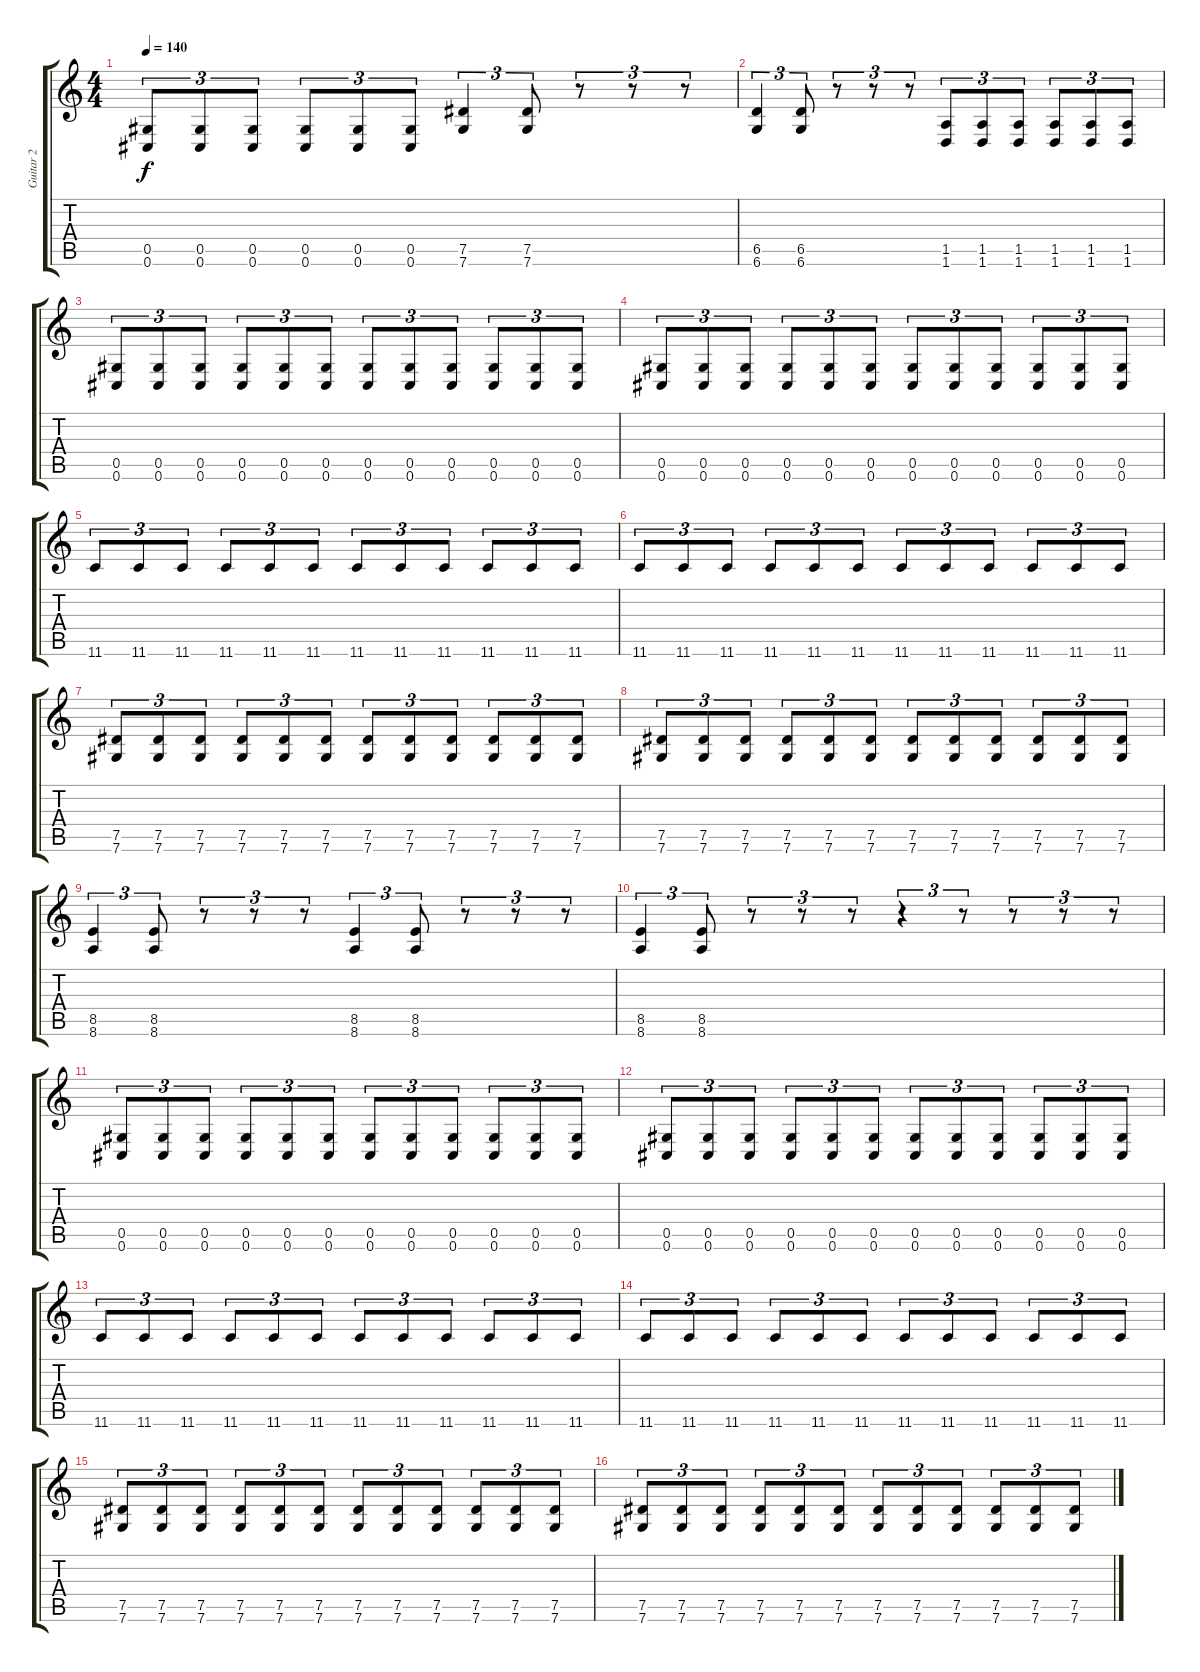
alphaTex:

\track ("Guitar 2" "Guitar 2") {instrument distortionguitar}
\staff {score tabs}
\tuning (Eb4 Bb3 Gb3 Db3 Ab2 Db2) {hide}
\ts (4 4)
\tempo 140
\clef g2
\ks c
(0.5 0.6).8{tu (3 2) dy f} (0.5 0.6).8{tu (3 2)} (0.5 0.6).8{tu (3 2)} (0.5 0.6).8{tu (3 2)} (0.5 0.6).8{tu (3 2)} (0.5 0.6).8{tu (3 2)} (7.5 7.6).4{tu (3 2)} (7.5 7.6).8{tu (3 2)} r.8{tu (3 2)} r.8{tu (3 2)} r.8{tu (3 2)} |
(6.5 6.6).4{tu (3 2)} (6.5 6.6).8{tu (3 2)} r.8{tu (3 2)} r.8{tu (3 2)} r.8{tu (3 2)} (1.5 1.6).8{tu (3 2)} (1.5 1.6).8{tu (3 2)} (1.5 1.6).8{tu (3 2)} (1.5 1.6).8{tu (3 2)} (1.5 1.6).8{tu (3 2)} (1.5 1.6).8{tu (3 2)} |
(0.5 0.6).8{tu (3 2)} (0.5 0.6).8{tu (3 2)} (0.5 0.6).8{tu (3 2)} (0.5 0.6).8{tu (3 2)} (0.5 0.6).8{tu (3 2)} (0.5 0.6).8{tu (3 2)} (0.5 0.6).8{tu (3 2)} (0.5 0.6).8{tu (3 2)} (0.5 0.6).8{tu (3 2)} (0.5 0.6).8{tu (3 2)} (0.5 0.6).8{tu (3 2)} (0.5 0.6).8{tu (3 2)} |
(0.5 0.6).8{tu (3 2)} (0.5 0.6).8{tu (3 2)} (0.5 0.6).8{tu (3 2)} (0.5 0.6).8{tu (3 2)} (0.5 0.6).8{tu (3 2)} (0.5 0.6).8{tu (3 2)} (0.5 0.6).8{tu (3 2)} (0.5 0.6).8{tu (3 2)} (0.5 0.6).8{tu (3 2)} (0.5 0.6).8{tu (3 2)} (0.5 0.6).8{tu (3 2)} (0.5 0.6).8{tu (3 2)} |
11.6.8{tu (3 2)} 11.6.8{tu (3 2)} 11.6.8{tu (3 2)} 11.6.8{tu (3 2)} 11.6.8{tu (3 2)} 11.6.8{tu (3 2)} 11.6.8{tu (3 2)} 11.6.8{tu (3 2)} 11.6.8{tu (3 2)} 11.6.8{tu (3 2)} 11.6.8{tu (3 2)} 11.6.8{tu (3 2)} |
11.6.8{tu (3 2)} 11.6.8{tu (3 2)} 11.6.8{tu (3 2)} 11.6.8{tu (3 2)} 11.6.8{tu (3 2)} 11.6.8{tu (3 2)} 11.6.8{tu (3 2)} 11.6.8{tu (3 2)} 11.6.8{tu (3 2)} 11.6.8{tu (3 2)} 11.6.8{tu (3 2)} 11.6.8{tu (3 2)} |
(7.5 7.6).8{tu (3 2)} (7.5 7.6).8{tu (3 2)} (7.5 7.6).8{tu (3 2)} (7.5 7.6).8{tu (3 2)} (7.5 7.6).8{tu (3 2)} (7.5 7.6).8{tu (3 2)} (7.5 7.6).8{tu (3 2)} (7.5 7.6).8{tu (3 2)} (7.5 7.6).8{tu (3 2)} (7.5 7.6).8{tu (3 2)} (7.5 7.6).8{tu (3 2)} (7.5 7.6).8{tu (3 2)} |
(7.5 7.6).8{tu (3 2)} (7.5 7.6).8{tu (3 2)} (7.5 7.6).8{tu (3 2)} (7.5 7.6).8{tu (3 2)} (7.5 7.6).8{tu (3 2)} (7.5 7.6).8{tu (3 2)} (7.5 7.6).8{tu (3 2)} (7.5 7.6).8{tu (3 2)} (7.5 7.6).8{tu (3 2)} (7.5 7.6).8{tu (3 2)} (7.5 7.6).8{tu (3 2)} (7.5 7.6).8{tu (3 2)} |
(8.5 8.6).4{tu (3 2)} (8.5 8.6).8{tu (3 2)} r.8{tu (3 2)} r.8{tu (3 2)} r.8{tu (3 2)} (8.5 8.6).4{tu (3 2)} (8.5 8.6).8{tu (3 2)} r.8{tu (3 2)} r.8{tu (3 2)} r.8{tu (3 2)} |
(8.5 8.6).4{tu (3 2)} (8.5 8.6).8{tu (3 2)} r.8{tu (3 2)} r.8{tu (3 2)} r.8{tu (3 2)} r.4{tu (3 2)} r.8{tu (3 2)} r.8{tu (3 2)} r.8{tu (3 2)} r.8{tu (3 2)} |
(0.5 0.6).8{tu (3 2)} (0.5 0.6).8{tu (3 2)} (0.5 0.6).8{tu (3 2)} (0.5 0.6).8{tu (3 2)} (0.5 0.6).8{tu (3 2)} (0.5 0.6).8{tu (3 2)} (0.5 0.6).8{tu (3 2)} (0.5 0.6).8{tu (3 2)} (0.5 0.6).8{tu (3 2)} (0.5 0.6).8{tu (3 2)} (0.5 0.6).8{tu (3 2)} (0.5 0.6).8{tu (3 2)} |
(0.5 0.6).8{tu (3 2)} (0.5 0.6).8{tu (3 2)} (0.5 0.6).8{tu (3 2)} (0.5 0.6).8{tu (3 2)} (0.5 0.6).8{tu (3 2)} (0.5 0.6).8{tu (3 2)} (0.5 0.6).8{tu (3 2)} (0.5 0.6).8{tu (3 2)} (0.5 0.6).8{tu (3 2)} (0.5 0.6).8{tu (3 2)} (0.5 0.6).8{tu (3 2)} (0.5 0.6).8{tu (3 2)} |
11.6.8{tu (3 2)} 11.6.8{tu (3 2)} 11.6.8{tu (3 2)} 11.6.8{tu (3 2)} 11.6.8{tu (3 2)} 11.6.8{tu (3 2)} 11.6.8{tu (3 2)} 11.6.8{tu (3 2)} 11.6.8{tu (3 2)} 11.6.8{tu (3 2)} 11.6.8{tu (3 2)} 11.6.8{tu (3 2)} |
11.6.8{tu (3 2)} 11.6.8{tu (3 2)} 11.6.8{tu (3 2)} 11.6.8{tu (3 2)} 11.6.8{tu (3 2)} 11.6.8{tu (3 2)} 11.6.8{tu (3 2)} 11.6.8{tu (3 2)} 11.6.8{tu (3 2)} 11.6.8{tu (3 2)} 11.6.8{tu (3 2)} 11.6.8{tu (3 2)} |
(7.5 7.6).8{tu (3 2)} (7.5 7.6).8{tu (3 2)} (7.5 7.6).8{tu (3 2)} (7.5 7.6).8{tu (3 2)} (7.5 7.6).8{tu (3 2)} (7.5 7.6).8{tu (3 2)} (7.5 7.6).8{tu (3 2)} (7.5 7.6).8{tu (3 2)} (7.5 7.6).8{tu (3 2)} (7.5 7.6).8{tu (3 2)} (7.5 7.6).8{tu (3 2)} (7.5 7.6).8{tu (3 2)} |
(7.5 7.6).8{tu (3 2)} (7.5 7.6).8{tu (3 2)} (7.5 7.6).8{tu (3 2)} (7.5 7.6).8{tu (3 2)} (7.5 7.6).8{tu (3 2)} (7.5 7.6).8{tu (3 2)} (7.5 7.6).8{tu (3 2)} (7.5 7.6).8{tu (3 2)} (7.5 7.6).8{tu (3 2)} (7.5 7.6).8{tu (3 2)} (7.5 7.6).8{tu (3 2)} (7.5 7.6).8{tu (3 2)}
